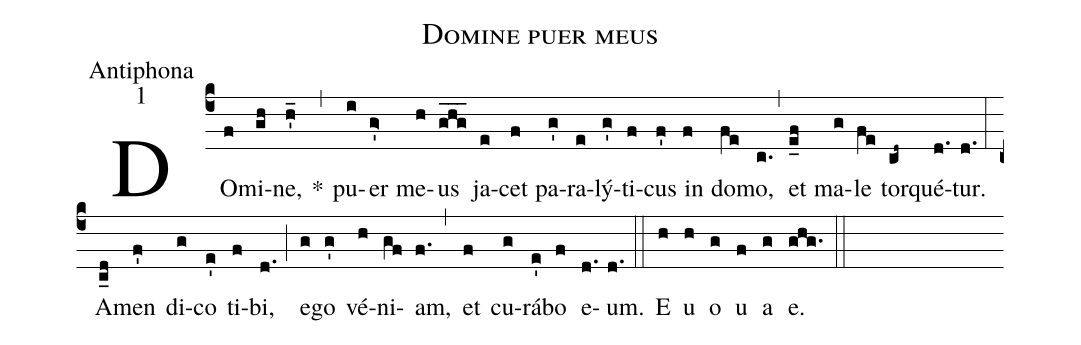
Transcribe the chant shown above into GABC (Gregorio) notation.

name:Domine puer meus;
office-part:Antiphona;
mode:1;
%%
(c4) DO(f)mi(gh)ne,(h'_) *(,) pu(i)er(g>') me(h)us(ghg___) ja(e)cet(f) pa(g')ra(e)lý(g')ti(f)cus(f') in(f) do(fe)mo,(c.) (,) et(e_f) ma(g)le(fe) tor(cd~)qué(d.)tur.(d.) (:) A(c_d)men(f') di(g)co(e') ti(f)bi,(d.) (;) e(g)go(g') vé(h)ni(gf)am,(f.) (,) et(f) cu(g)rá(e')bo(f) e(d.)um.(d.) (::) E(h) u(h) o(g) u(f) a(g) e.(ghg.) (::)
